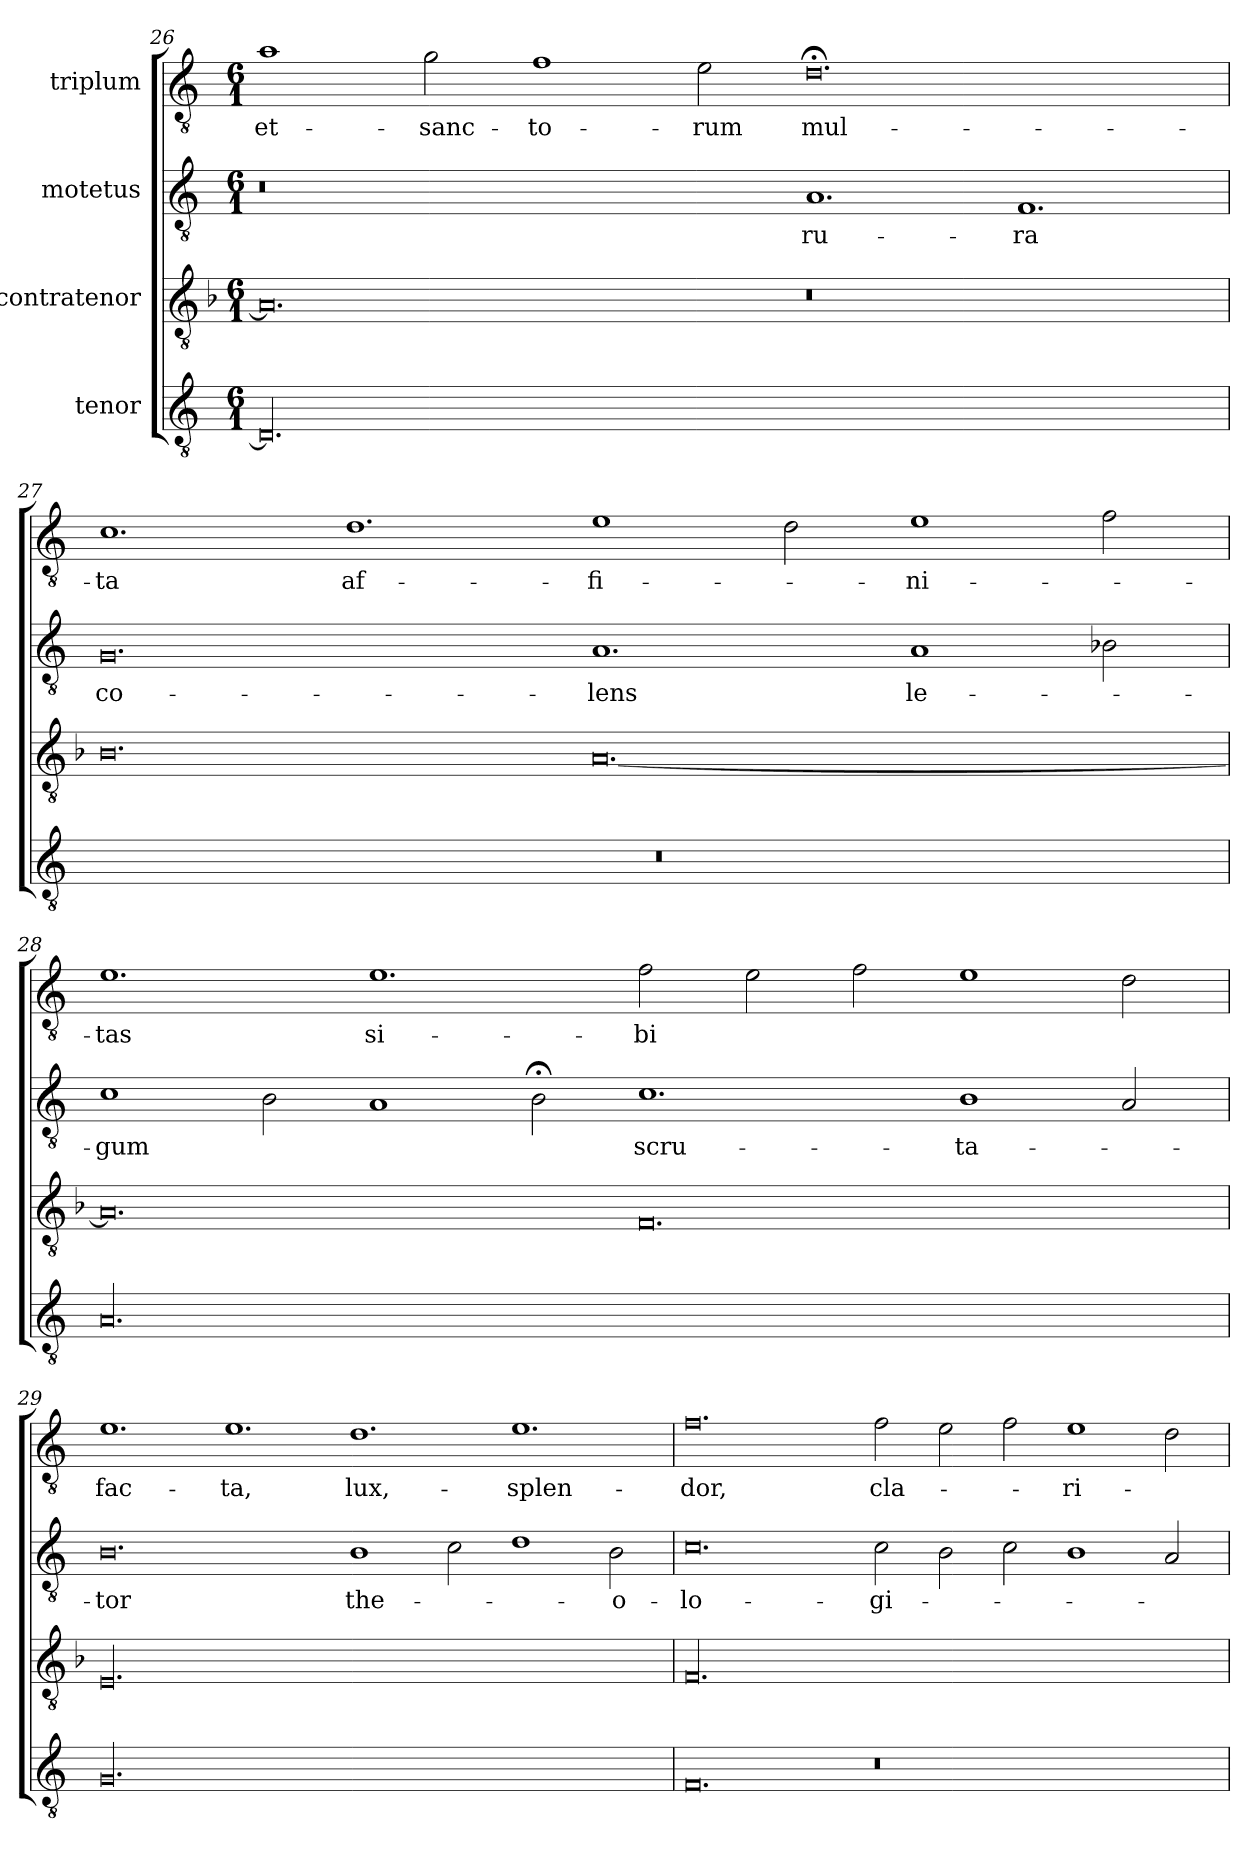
**kern	**kern	**kern	**text	**kern	**text
*part4	*part3	*part2	*part2	*part1	*part1
*staff4	*staff3	*staff2	*staff2	*staff1	*staff1
*I"tenor	*I"contratenor	*I"motetus	*	*I"triplum	*
*clefGv2	*clefGv2	*clefGv2	*	*clefGv2	*
*k[]	*k[b-]	*k[]	*	*k[]	*
*C:	*F:	*C:	*	*C:	*
*M6/1	*M6/1	*M6/1	*	*M6/1	*
=26	=26	=26	=26	=26	=26
00.D/]	0.A/]	0.r	.	1a\	et-
.	.	.	.	2g\	sanc-
.	.	.	.	1f\	-to-
.	.	.	.	2e\	-rum
.	0.r	1.A/	ru-	0.d;<\	mul-
.	.	1.F/	-ra	.	.
!!LO:PB:g=z
=27	=27	=27	=27	=27	=27
00.r	0.B-\	0.G/	co-	1.c\	-ta
.	.	.	.	1.d\	af-
.	[0.A/	1.A/	-lens	1e\	-fi-
.	.	.	.	2d\	.
.	.	1A/	le-	1e\	-ni-
.	.	2B-X\	.	2f\	.
=28	=28	=28	=28	=28	=28
00.A/	0.A/]	1c\	-gum	1.e\	-tas
.	.	2B\	.	.	.
.	.	1A/	.	1.e\	si-
.	.	2B;<\	.	.	.
.	0.F/	1.c\	scru-	2f\	-bi
.	.	.	.	2e\	.
.	.	.	.	2f\	.
.	.	1B\	-ta-	1e\	.
.	.	2A/	.	2d\	.
=29	=29	=29	=29	=29	=29
00.G/	00.E/	0.B\	-tor	1.e\	fac-
.	.	.	.	1.e\	-ta,
.	.	1B\	the-	1.d\	lux,-
.	.	2c\	.	.	.
.	.	1d\	.	1.e\	splen-
.	.	2B\	-o-	.	.
!!LO:LB:g=z
=30	=30	=30	=30	=30	=30
0.F/	00.F/	0.c\	-lo-	0.f\	-dor,
0.r	.	2c\	-gi-	2f\	cla-
.	.	2B\	.	2e\	.
.	.	2c\	.	2f\	.
.	.	1B\	.	1e\	-ri-
.	.	2A/	.	2d\	.
=	=	=	=	=	=
*-	*-	*-	*-	*-	*-
